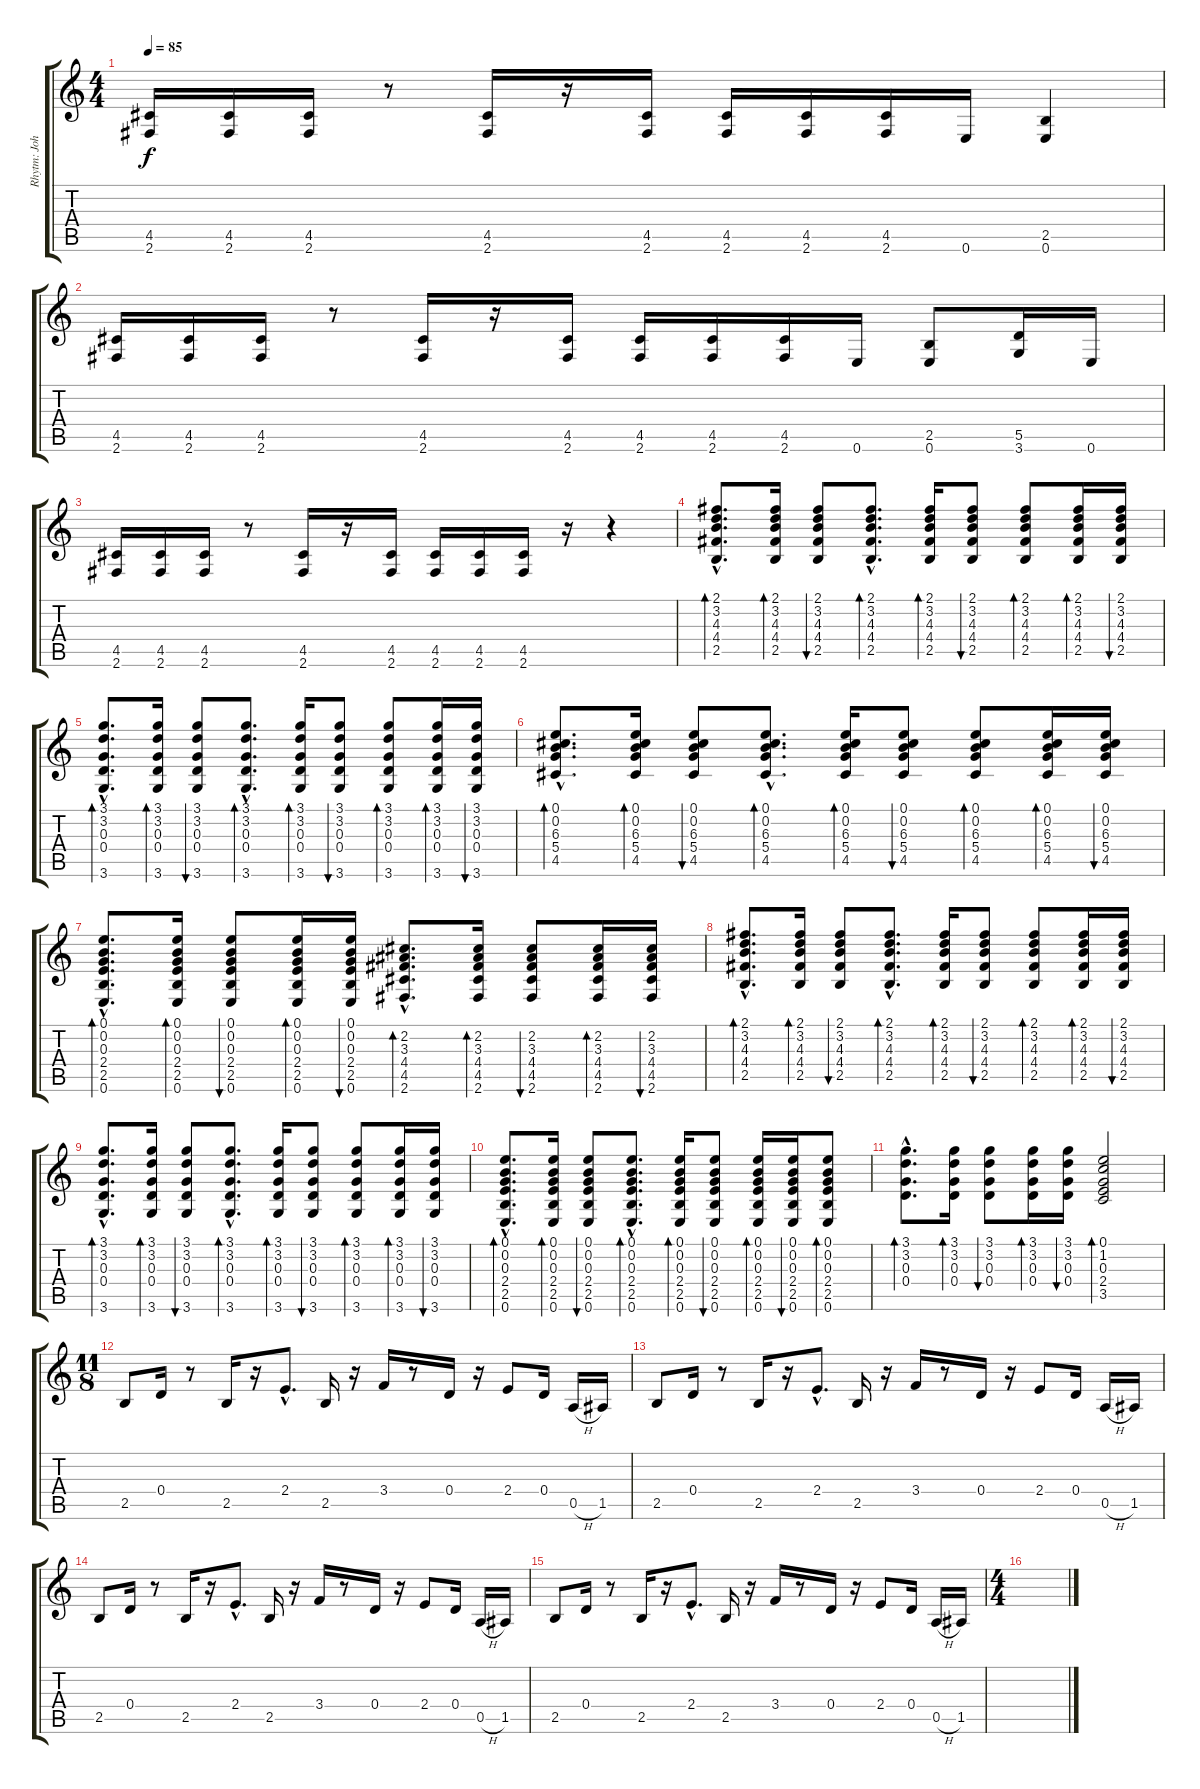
\track ("Rhytm: John Petrucci" "Rhytm: Joh") {instrument distortionguitar}
\staff {score tabs}
\tuning (E4 B3 G3 D3 A2 E2) {hide}
\ts (4 4)
\tempo 85
\clef g2
\ks c
(4.5 2.6).16{dy f} (4.5 2.6).16 (4.5 2.6).16 r.8 (4.5 2.6).16 r.16 (4.5 2.6).16 (4.5 2.6).16 (4.5 2.6).16 (4.5 2.6).16 0.6.16 (2.5 0.6).4 |
(4.5 2.6).16 (4.5 2.6).16 (4.5 2.6).16 r.8 (4.5 2.6).16 r.16 (4.5 2.6).16 (4.5 2.6).16 (4.5 2.6).16 (4.5 2.6).16 0.6.16 (2.5 0.6).8 (5.5 3.6).16 0.6.16 |
(4.5 2.6).16 (4.5 2.6).16 (4.5 2.6).16 r.8 (4.5 2.6).16 r.16 (4.5 2.6).16 (4.5 2.6).16 (4.5 2.6).16 (4.5 2.6).16 r.16 r.4 |
(2.1{hac} 3.2{hac} 4.3{hac} 4.4{hac} 2.5{hac}).8{d bd 60 instrument acousticguitarsteel} (2.1 3.2 4.3 4.4 2.5).16{bd 60} (2.1 3.2 4.3 4.4 2.5).8{bu 60} (2.1{hac} 3.2{hac} 4.3{hac} 4.4{hac} 2.5{hac}).8{d bd 60} (2.1 3.2 4.3 4.4 2.5).16{bd 60} (2.1 3.2 4.3 4.4 2.5).8{bu 60} (2.1 3.2 4.3 4.4 2.5).8{bd 60} (2.1 3.2 4.3 4.4 2.5).16{bd 60} (2.1 3.2 4.3 4.4 2.5).16{bu 60} |
(3.1{hac} 3.2{hac} 0.3{hac} 0.4{hac} 3.6{hac}).8{d bd 60} (3.1 3.2 0.3 0.4 3.6).16{bd 60} (3.1 3.2 0.3 0.4 3.6).8{bu 60} (3.1{hac} 3.2{hac} 0.3{hac} 0.4{hac} 3.6{hac}).8{d bd 60} (3.1 3.2 0.3 0.4 3.6).16{bd 60} (3.1 3.2 0.3 0.4 3.6).8{bu 60} (3.1 3.2 0.3 0.4 3.6).8{bd 60} (3.1 3.2 0.3 0.4 3.6).16{bd 60} (3.1 3.2 0.3 0.4 3.6).16{bu 60} |
(0.1{hac} 0.2{hac} 6.3{hac} 5.4{hac} 4.5{hac}).8{d bd 60} (0.1 0.2 6.3 5.4 4.5).16{bd 60} (0.1 0.2 6.3 5.4 4.5).8{bu 60} (0.1{hac} 0.2{hac} 6.3{hac} 5.4{hac} 4.5{hac}).8{d bd 60} (0.1 0.2 6.3 5.4 4.5).16{bd 60} (0.1 0.2 6.3 5.4 4.5).8{bu 60} (0.1 0.2 6.3 5.4 4.5).8{bd 60} (0.1 0.2 6.3 5.4 4.5).16{bd 60} (0.1 0.2 6.3 5.4 4.5).16{bu 60} |
(0.1{hac} 0.2{hac} 0.3{hac} 2.4{hac} 2.5{hac} 0.6{hac}).8{d bd 60} (0.1 0.2 0.3 2.4 2.5 0.6).16{bd 60} (0.1 0.2 0.3 2.4 2.5 0.6).8{bu 60} (0.1 0.2 0.3 2.4 2.5 0.6).16{bd 60} (0.1 0.2 0.3 2.4 2.5 0.6).16{bu 60} (2.2{hac} 3.3{hac} 4.4{hac} 4.5{hac} 2.6{hac}).8{d bd 60} (2.2 3.3 4.4 4.5 2.6).16{bd 60} (2.2 3.3 4.4 4.5 2.6).8{bu 60} (2.2 3.3 4.4 4.5 2.6).16{bd 60} (2.2 3.3 4.4 4.5 2.6).16{bu 60} |
(2.1{hac} 3.2{hac} 4.3{hac} 4.4{hac} 2.5{hac}).8{d bd 60} (2.1 3.2 4.3 4.4 2.5).16{bd 60} (2.1 3.2 4.3 4.4 2.5).8{bu 60} (2.1{hac} 3.2{hac} 4.3{hac} 4.4{hac} 2.5{hac}).8{d bd 60} (2.1 3.2 4.3 4.4 2.5).16{bd 60} (2.1 3.2 4.3 4.4 2.5).8{bu 60} (2.1 3.2 4.3 4.4 2.5).8{bd 60} (2.1 3.2 4.3 4.4 2.5).16{bd 60} (2.1 3.2 4.3 4.4 2.5).16{bu 60} |
(3.1{hac} 3.2{hac} 0.3{hac} 0.4{hac} 3.6{hac}).8{d bd 60} (3.1 3.2 0.3 0.4 3.6).16{bd 60} (3.1 3.2 0.3 0.4 3.6).8{bu 60} (3.1{hac} 3.2{hac} 0.3{hac} 0.4{hac} 3.6{hac}).8{d bd 60} (3.1 3.2 0.3 0.4 3.6).16{bd 60} (3.1 3.2 0.3 0.4 3.6).8{bu 60} (3.1 3.2 0.3 0.4 3.6).8{bd 60} (3.1 3.2 0.3 0.4 3.6).16{bd 60} (3.1 3.2 0.3 0.4 3.6).16{bu 60} |
(0.1{hac} 0.2{hac} 0.3{hac} 2.4{hac} 2.5{hac} 0.6{hac}).8{d bd 60} (0.1 0.2 0.3 2.4 2.5 0.6).16{bd 60} (0.1 0.2 0.3 2.4 2.5 0.6).8{bu 60} (0.1{hac} 0.2{hac} 0.3{hac} 2.4{hac} 2.5{hac} 0.6{hac}).8{d bd 60} (0.1 0.2 0.3 2.4 2.5 0.6).16{bd 60} (0.1 0.2 0.3 2.4 2.5 0.6).8{bu 60} (0.1 0.2 0.3 2.4 2.5 0.6).16{bd 60} (0.1 0.2 0.3 2.4 2.5 0.6).16{bu 60} (0.1 0.2 0.3 2.4 2.5 0.6).8{bd 60} |
(3.1{hac} 3.2{hac} 0.3{hac} 0.4{hac}).8{d bd 60} (3.1 3.2 0.3 0.4).16{bd 60} (3.1 3.2 0.3 0.4).8{bu 60} (3.1 3.2 0.3 0.4).16{bd 60} (3.1 3.2 0.3 0.4).16{bu 60} (0.1 1.2 0.3 2.4 3.5).2{bd 60} |
\ts (11 8)
2.5.8{instrument distortionguitar} 0.4.16 r.8 2.5.16 r.16 2.4{hac}.8{d} 2.5.16 r.16 3.4.16 r.8 0.4.16 r.16 2.4.8 0.4.16 0.5{h}.16 1.5.16 |
2.5.8 0.4.16 r.8 2.5.16 r.16 2.4{hac}.8{d} 2.5.16 r.16 3.4.16 r.8 0.4.16 r.16 2.4.8 0.4.16 0.5{h}.16 1.5.16 |
2.5.8 0.4.16 r.8 2.5.16 r.16 2.4{hac}.8{d} 2.5.16 r.16 3.4.16 r.8 0.4.16 r.16 2.4.8 0.4.16 0.5{h}.16 1.5.16 |
2.5.8 0.4.16 r.8 2.5.16 r.16 2.4{hac}.8{d} 2.5.16 r.16 3.4.16 r.8 0.4.16 r.16 2.4.8 0.4.16 0.5{h}.16 1.5.16 |
\ts (4 4)
